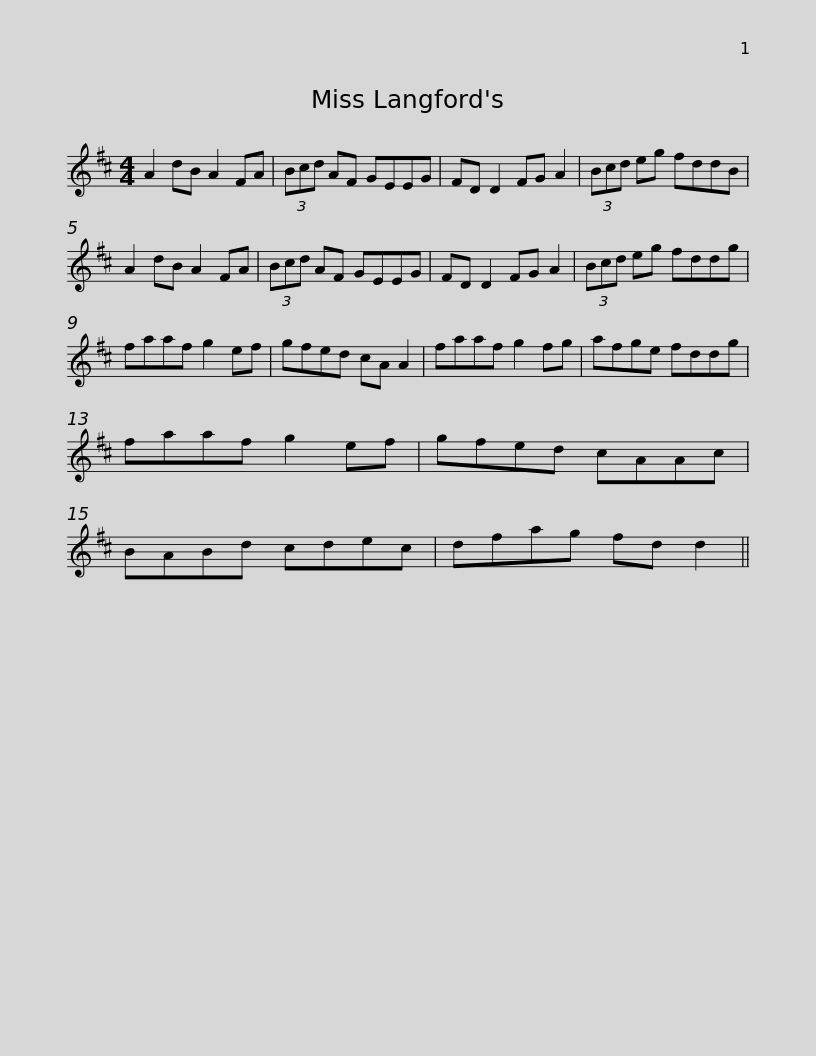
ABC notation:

X:1
L:1/8
M:4/4
I:linebreak $
K:D
V:1 treble
V:1
 A2 dB A2 FA | (3Bcd AF GEEG | FD D2 FG A2 | (3Bcd eg fddB | A2 dB A2 FA | %5
 (3Bcd AF GEEG |$ FD D2 FG A2 | (3Bcd eg fddg | faaf g2 ef | gfed cA A2 | %10
 faaf g2 fg | afge fddg |$ faaf g2 ef | gfed cAAc | BABd cdec | %15
 dfag fd d2 || %16
